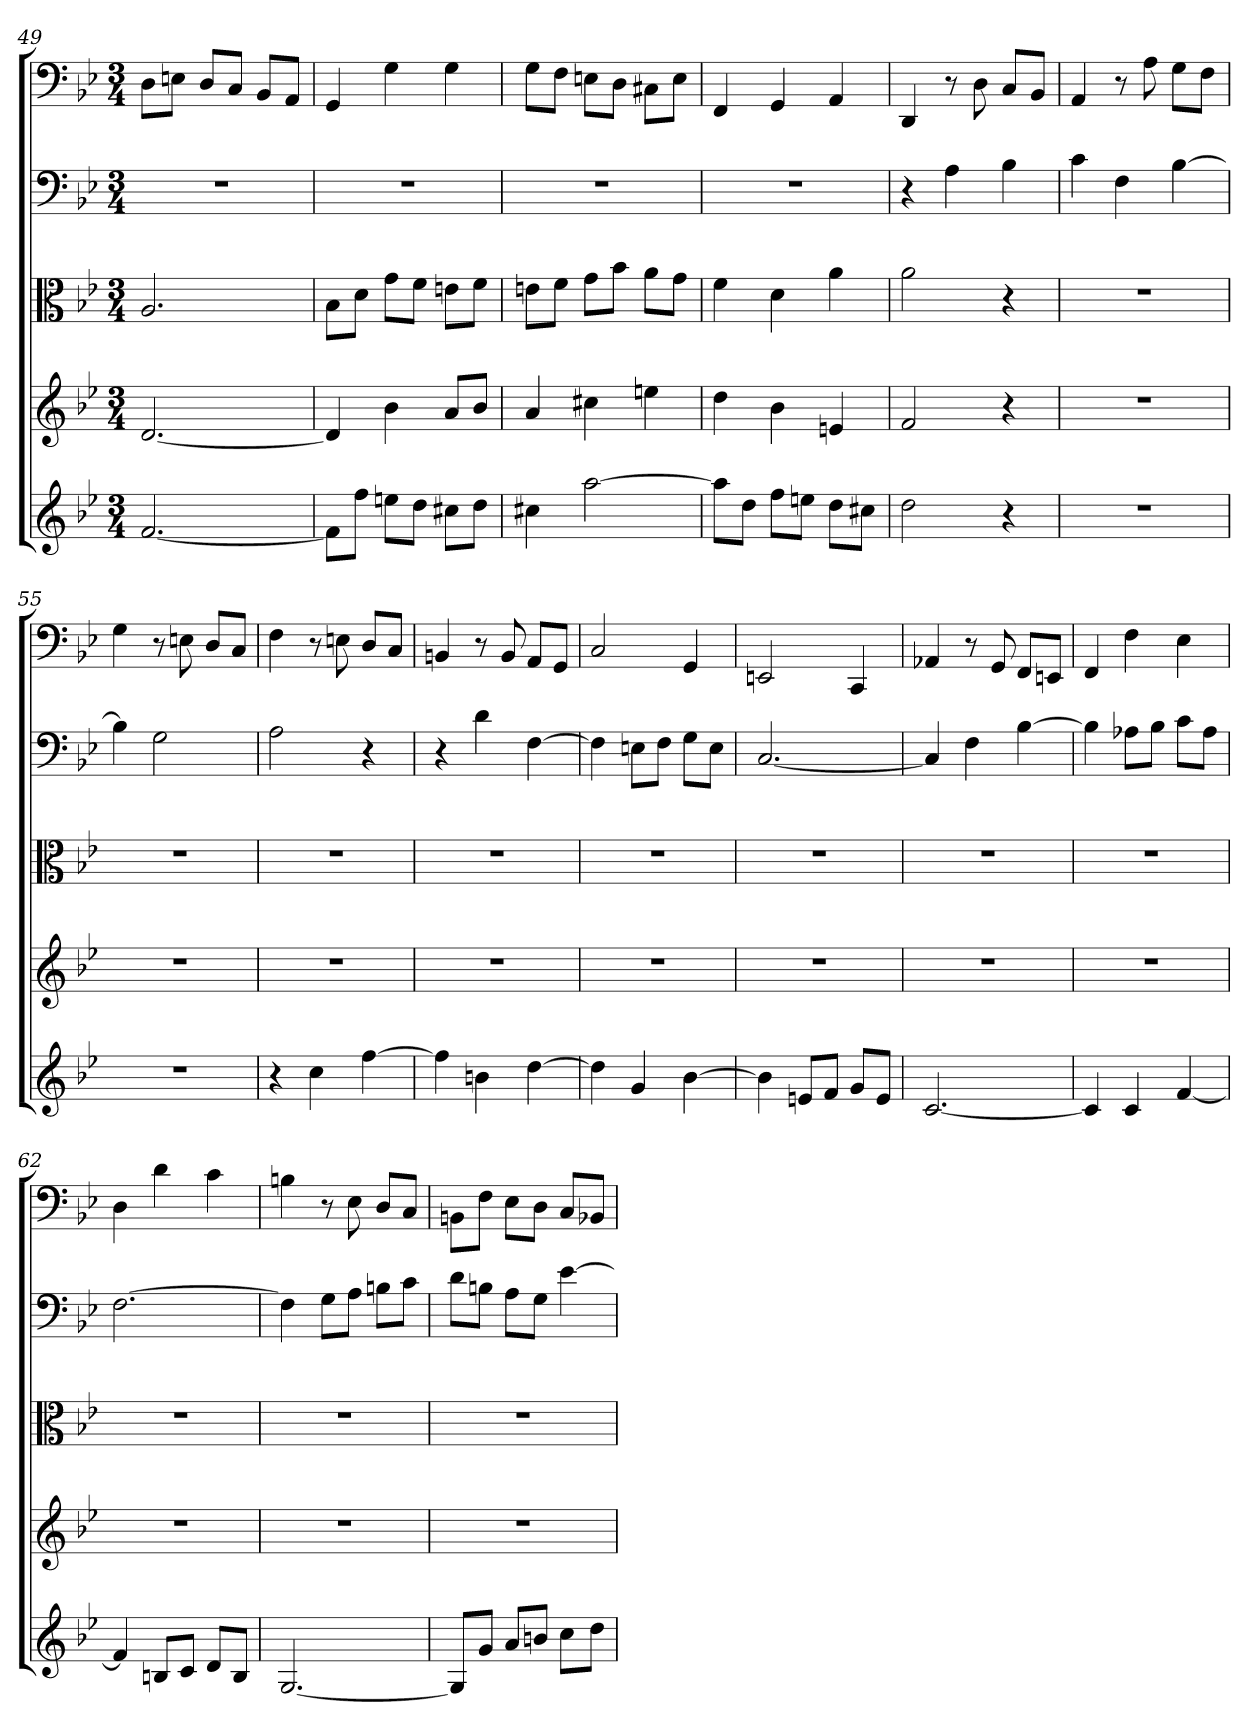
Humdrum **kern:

**kern	**kern	**kern	**kern	**kern
*part5	*part4	*part3	*part2	*part1
*staff5	*staff4	*staff3	*staff2	*staff1
*	*	*clefC3	*clefF4	*clefF4
*k[b-e-]	*k[b-e-]	*k[b-e-]	*k[b-e-]	*k[b-e-]
*g:	*g:	*g:	*g:	*g:
*M3/4	*M3/4	*M3/4	*M3/4	*M3/4
=49	=49	=49	=49	=49
[2.f	[2.d	2.A	2.r	8D\L
.	.	.	.	8En\J
.	.	.	.	8D/L
.	.	.	.	8C/J
.	.	.	.	8BB-/L
.	.	.	.	8AA/J
=50	=50	=50	=50	=50
8fL]	4d]	8B-\L	2.r	4GG
8ffJ	.	8d\J	.	.
8eenL	4b-	8g\L	.	4G
8ddJ	.	8f\J	.	.
8cc#XL	8aL	8en\L	.	4G
8ddJ	8b-J	8f\J	.	.
=51	=51	=51	=51	=51
4cc#X	4a	8en\L	2.r	8G\L
.	.	8f\J	.	8F\J
[2aa	4cc#X	8g\L	.	8En\L
.	.	8b-\J	.	8D\J
.	4een	8a\L	.	8C#X\L
.	.	8g\J	.	8E\J
=52	=52	=52	=52	=52
8aaL]	4dd	4f	2.r	4FF
8ddJ	.	.	.	.
8ffL	4b-	4d	.	4GG
8eenJ	.	.	.	.
8ddL	4en	4a	.	4AA
8cc#XJ	.	.	.	.
=53	=53	=53	=53	=53
2dd	2f	2a	4r	4DD
.	.	.	4A	8r
.	.	.	.	8D
4r	4r	4r	4B-	8C/L
.	.	.	.	8BB-/J
=54	=54	=54	=54	=54
2.r	2.r	2.r	4c	4AA
.	.	.	4F	8r
.	.	.	.	8A
.	.	.	[4B-	8G\L
.	.	.	.	8F\J
=55	=55	=55	=55	=55
2.r	2.r	2.r	4B-]	4G
.	.	.	2G	8r
.	.	.	.	8En
.	.	.	.	8D/L
.	.	.	.	8C/J
=56	=56	=56	=56	=56
4r	2.r	2.r	2A	4F
4cc	.	.	.	8r
.	.	.	.	8En
[4ff	.	.	4r	8D/L
.	.	.	.	8C/J
=57	=57	=57	=57	=57
4ff]	2.r	2.r	4r	4BBn
4bn	.	.	4d	8r
.	.	.	.	8BB
[4dd	.	.	[4F	8AA/L
.	.	.	.	8GG/J
=58	=58	=58	=58	=58
4dd]	2.r	2.r	4F]	2C
4g	.	.	8En\L	.
.	.	.	8F\J	.
[4b-	.	.	8G\L	4GG
.	.	.	8E\J	.
=59	=59	=59	=59	=59
4b-]	2.r	2.r	[2.C	2EEn
8enL	.	.	.	.
8fJ	.	.	.	.
8gL	.	.	.	4CC
8eJ	.	.	.	.
=60	=60	=60	=60	=60
[2.c	2.r	2.r	4C]	4AA-X
.	.	.	4F	8r
.	.	.	.	8GG
.	.	.	[4B-	8FF/L
.	.	.	.	8EEn/J
=61	=61	=61	=61	=61
4c]	2.r	2.r	4B-]	4FF
4c	.	.	8A-X\L	4F
.	.	.	8B-\J	.
[4f	.	.	8c\L	4E-
.	.	.	8A-\J	.
=62	=62	=62	=62	=62
4f]	2.r	2.r	[2.F	4D
8BnL	.	.	.	4d
8cJ	.	.	.	.
8dL	.	.	.	4c
8BJ	.	.	.	.
=63	=63	=63	=63	=63
[2.G	2.r	2.r	4F]	4Bn
.	.	.	8G\L	8r
.	.	.	8A\J	8E-
.	.	.	8Bn\L	8D/L
.	.	.	8c\J	8C/J
=64	=64	=64	=64	=64
8GL]	2.r	2.r	8d\L	8BBn\L
8gJ	.	.	8Bn\J	8F\J
8aL	.	.	8A\L	8E-\L
8bnJ	.	.	8G\J	8D\J
8ccL	.	.	[4e-	8C/L
8ddJ	.	.	.	8BB-X/J
=	=	=	=	=
*-	*-	*-	*-	*-
